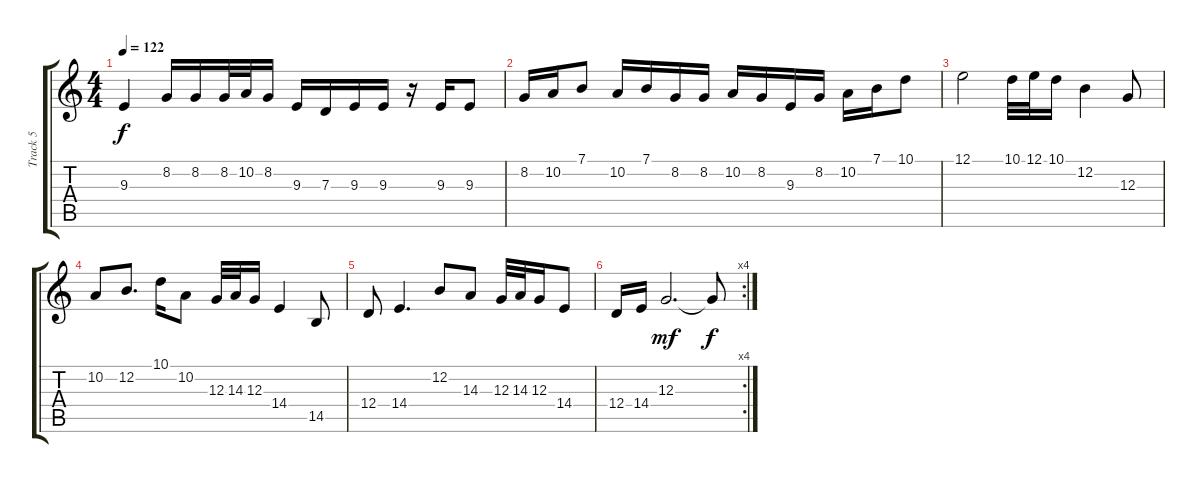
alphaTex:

\track ("Track 5" "Track 5") {instrument flute}
\staff {score tabs}
\tuning (E4 B3 G3 D3 A2 E2) {hide}
\ts (4 4)
\tempo 122
\clef g2
\ks c
9.3.4{dy f volume 6} 8.2.16 8.2.16 8.2.32 10.2.32 8.2.16 9.3.16 7.3.16 9.3.16 9.3.16 r.16 9.3.16 9.3.8 |
8.2.16 10.2.16 7.1.8 10.2.16 7.1.16 8.2.16 8.2.16 10.2.16 8.2.16 9.3.16 8.2.16 10.2.16 7.1.16 10.1.8 |
12.1.2 10.1.32 12.1.32 10.1.16 12.2.4 12.3.8 |
10.2.8 12.2.8{d} 10.1.16 10.2.8 12.3.32 14.3.32 12.3.16 14.4.4 14.5.8 |
12.4.8 14.4.4{d} 12.2.8 14.3.8 12.3.32 14.3.32 12.3.16 14.4.8 |
\rc 4
12.4.16 14.4.16 12.3.2{d dy mf} 12.3{t}.8{dy f}
